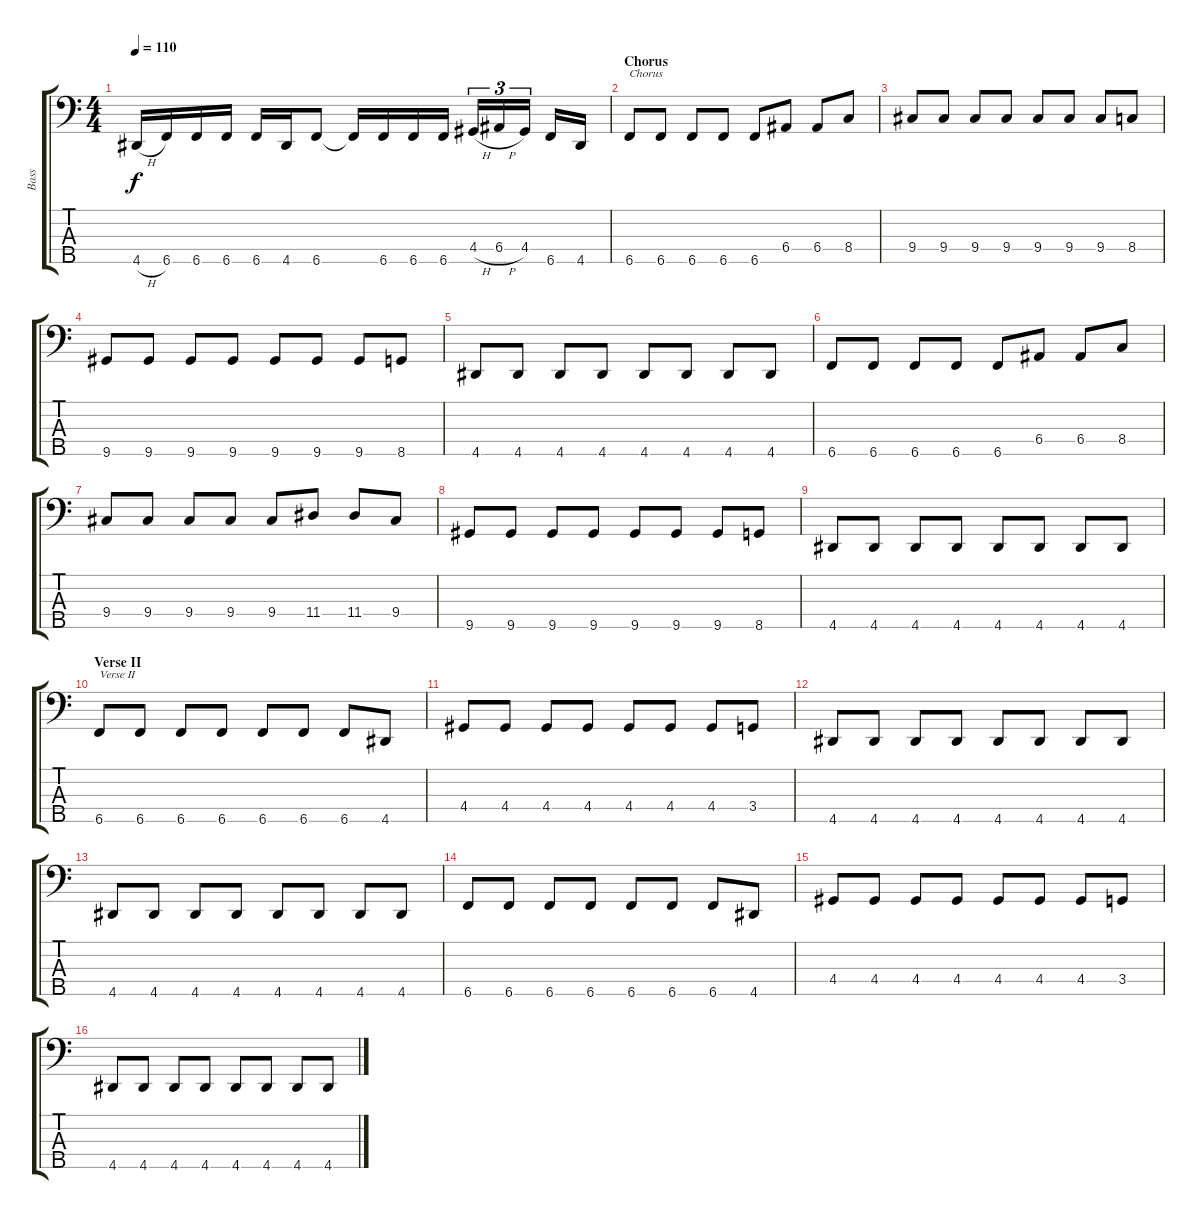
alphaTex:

\track ("Bass" "Bass") {instrument electricbassfinger}
\staff {score tabs}
\tuning (G2 D2 A1 E1 B0) {hide}
\ts (4 4)
\tempo 110
\clef f4
\ks c
4.5{h}.16{dy f} 6.5.16 6.5.16 6.5.16 6.5.16 4.5.16 6.5.8 6.5{t}.16 6.5.16 6.5.16 6.5.16 4.4{h}.16{tu (3 2)} 6.4{h}.16{tu (3 2)} 4.4.16{tu (3 2)} 6.5.16 4.5.16 |
\section ("" "Chorus")
6.5.8{txt "Chorus"} 6.5.8 6.5.8 6.5.8 6.5.8 6.4.8 6.4.8 8.4.8 |
9.4.8 9.4.8 9.4.8 9.4.8 9.4.8 9.4.8 9.4.8 8.4.8 |
9.5.8 9.5.8 9.5.8 9.5.8 9.5.8 9.5.8 9.5.8 8.5.8 |
4.5.8 4.5.8 4.5.8 4.5.8 4.5.8 4.5.8 4.5.8 4.5.8 |
6.5.8 6.5.8 6.5.8 6.5.8 6.5.8 6.4.8 6.4.8 8.4.8 |
9.4.8 9.4.8 9.4.8 9.4.8 9.4.8 11.4.8 11.4.8 9.4.8 |
9.5.8 9.5.8 9.5.8 9.5.8 9.5.8 9.5.8 9.5.8 8.5.8 |
4.5.8 4.5.8 4.5.8 4.5.8 4.5.8 4.5.8 4.5.8 4.5.8 |
\section ("" "Verse II")
6.5.8{txt "Verse II"} 6.5.8 6.5.8 6.5.8 6.5.8 6.5.8 6.5.8 4.5.8 |
4.4.8 4.4.8 4.4.8 4.4.8 4.4.8 4.4.8 4.4.8 3.4.8 |
4.5.8 4.5.8 4.5.8 4.5.8 4.5.8 4.5.8 4.5.8 4.5.8 |
4.5.8 4.5.8 4.5.8 4.5.8 4.5.8 4.5.8 4.5.8 4.5.8 |
6.5.8 6.5.8 6.5.8 6.5.8 6.5.8 6.5.8 6.5.8 4.5.8 |
4.4.8 4.4.8 4.4.8 4.4.8 4.4.8 4.4.8 4.4.8 3.4.8 |
4.5.8 4.5.8 4.5.8 4.5.8 4.5.8 4.5.8 4.5.8 4.5.8
